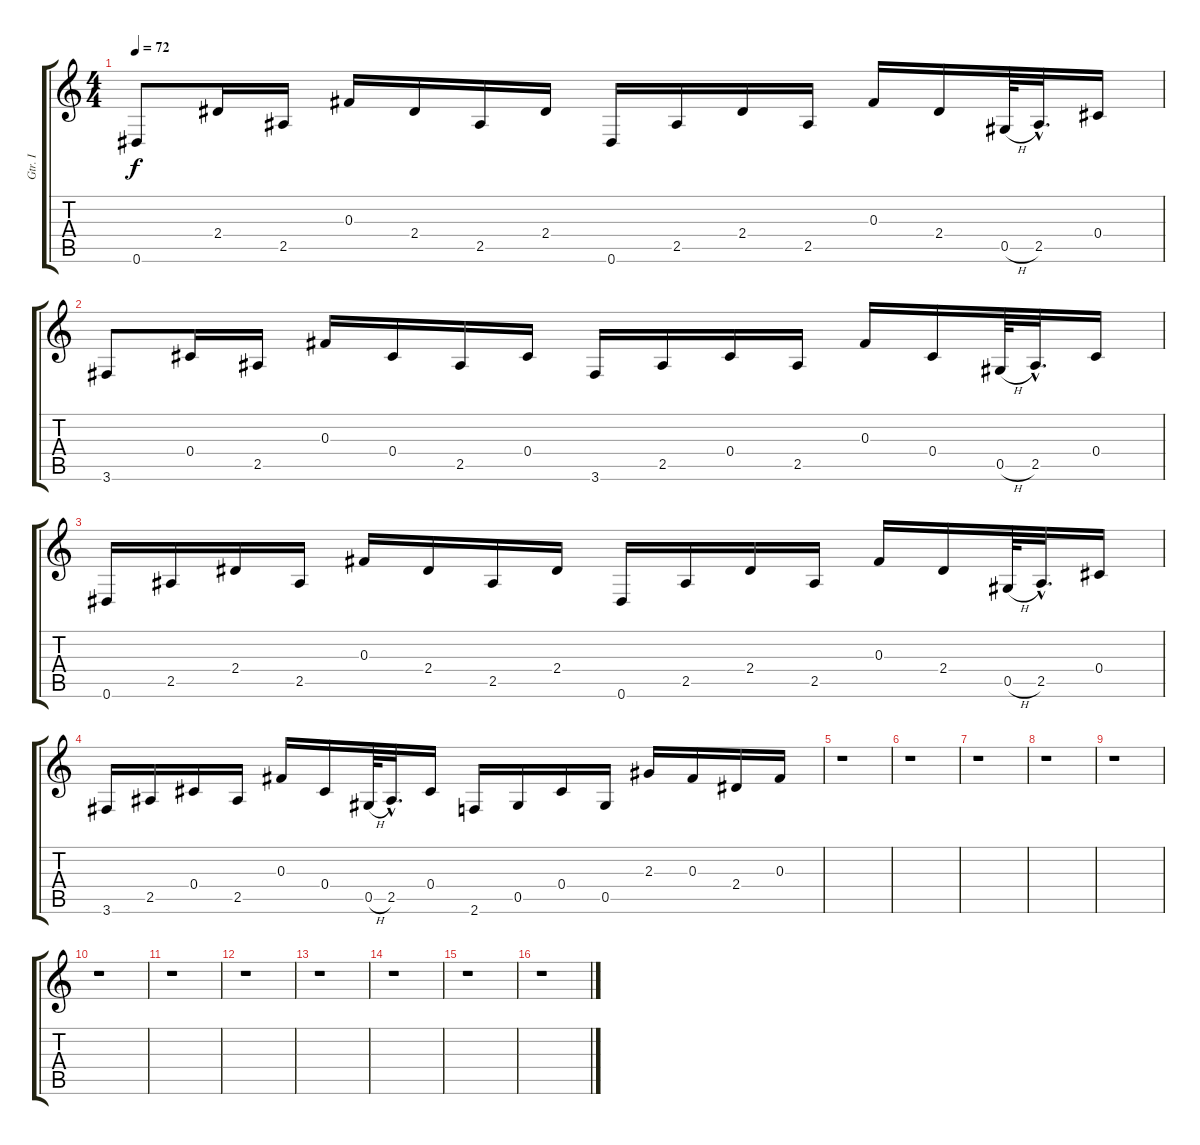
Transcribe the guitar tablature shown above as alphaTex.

\track ("Gtr. I" "Gtr. I") {instrument electricguitarclean}
\staff {score tabs}
\tuning (Eb4 Bb3 Gb3 Db3 Ab2 Eb2) {hide}
\ts (4 4)
\tempo 72
\clef g2
\ks c
0.6.8{dy f} 2.4.16 2.5.16 0.3.16 2.4.16 2.5.16 2.4.16 0.6.16 2.5.16 2.4.16 2.5.16 0.3.16 2.4.16 0.5{h}.64 2.5{hac}.32{d} 0.4.16 |
3.6.8 0.4.16 2.5.16 0.3.16 0.4.16 2.5.16 0.4.16 3.6.16 2.5.16 0.4.16 2.5.16 0.3.16 0.4.16 0.5{h}.64 2.5{hac}.32{d} 0.4.16 |
0.6.16 2.5.16 2.4.16 2.5.16 0.3.16 2.4.16 2.5.16 2.4.16 0.6.16 2.5.16 2.4.16 2.5.16 0.3.16 2.4.16 0.5{h}.64 2.5{hac}.32{d} 0.4.16 |
3.6.16 2.5.16 0.4.16 2.5.16 0.3.16 0.4.16 0.5{h}.64 2.5{hac}.32{d} 0.4.16 2.6.16 0.5.16 0.4.16 0.5.16 2.3.16 0.3.16 2.4.16 0.3.16 |
r.1 |
r.1 |
r.1 |
r.1 |
r.1 |
r.1 |
r.1 |
r.1 |
r.1 |
r.1 |
r.1 |
r.1
